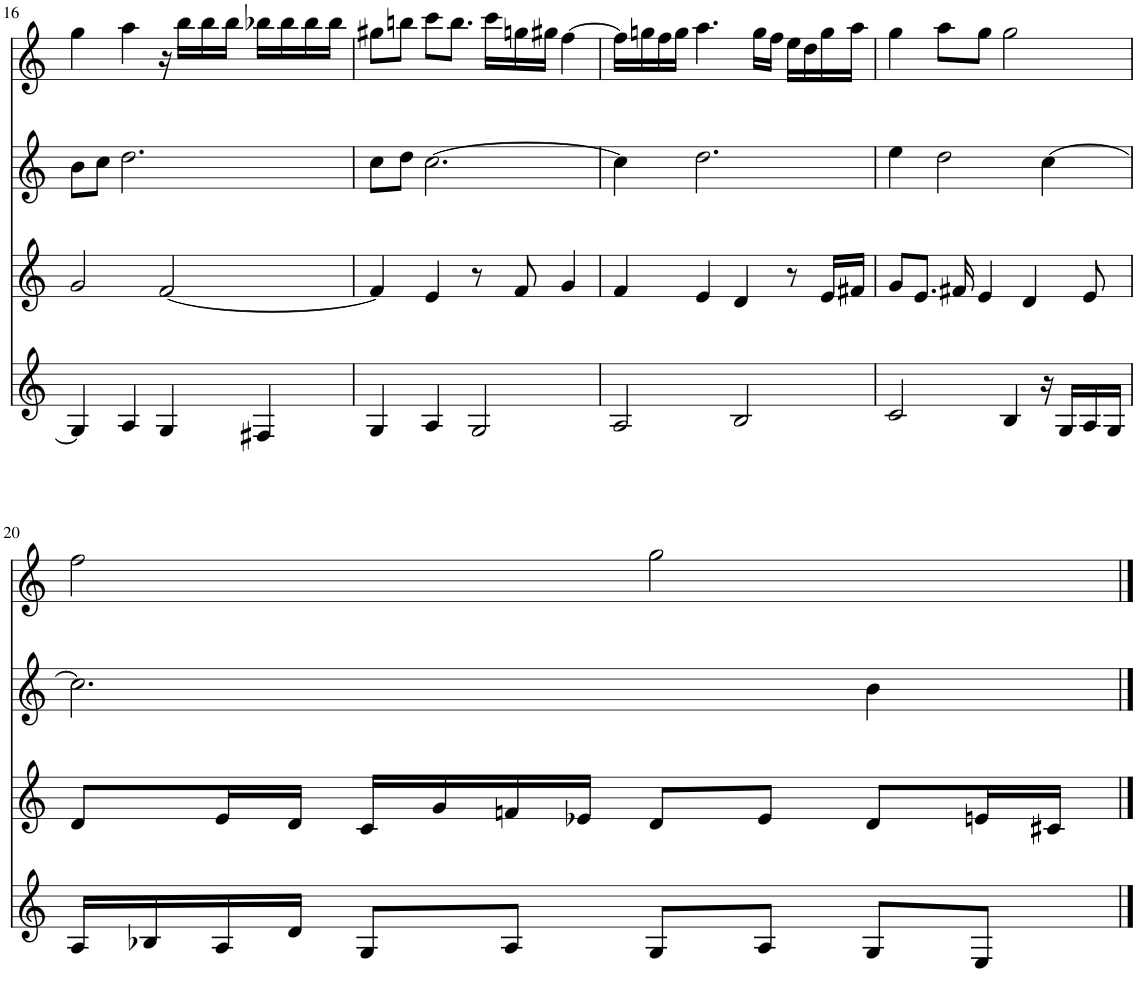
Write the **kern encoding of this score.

**kern	**kern	**kern	**kern
*part4	*part3	*part2	*part1
*staff4	*staff3	*staff2	*staff1
*I"Piano	*I"Piano	*I"Piano	*I"Piano
*I'Pno	*I'Pno	*I'Pno	*I'Pno
!!LO:PB:g=z
*clefG2	*clefG2	*clefG2	*clefG2
*k[]	*k[]	*k[]	*k[]
*M4/4	*M4/4	*M4/4	*M4/4
=16	=16	=16	=16
4G/]	2g/	8b\L	4gg\
.	.	8cc\J	.
4A/	.	2.dd\	4aa\
4G/	[2f/	.	16r
.	.	.	16bb\LL
.	.	.	16bb\
.	.	.	16bb\JJ
4F#X/	.	.	16bb-X\LL
.	.	.	16bb-\
.	.	.	16bb-\
.	.	.	16bb-\JJ
=17	=17	=17	=17
4G/	4f/]	8cc\L	8gg#X\L
.	.	8dd\J	8bbn\J
4A/	4e/	[2.cc\	8ccc\L
.	.	.	8.bb\J
2G/	8r	.	.
.	.	.	16ccc\LL
.	8f/	.	16ggn\
.	.	.	16gg#X\JJ
.	4g/	.	[4ff\
=18	=18	=18	=18
2A/	4f/	4cc\]	16ff\LL]
.	.	.	16ggn\
.	.	.	16ff\
.	.	.	16gg\JJ
.	4e/	2.dd\	4.aa\
2B/	4d/	.	.
.	.	.	16gg\LL
.	.	.	16ff\JJ
.	8r	.	16ee\LL
.	.	.	16dd\
.	16e/LL	.	16gg\
.	16f#X/JJ	.	16aa\JJ
=19	=19	=19	=19
2c/	8g/L	4ee\	4gg\
.	8.e/J	.	.
.	.	2dd\	8aa\L
.	16f#X/	.	.
.	4e/	.	8gg\J
4B/	.	.	2gg\
.	4d/	.	.
16r	.	[4cc\	.
16G/LL	.	.	.
16A/	8e/	.	.
16G/JJ	.	.	.
!!LO:LB:g=z
=20	=20	=20	=20
16A/LL	8d/L	2.cc\]	2ff\
16B-X/	.	.	.
16A/	16e/L	.	.
16d/JJ	16d/JJ	.	.
8G/L	16c/LL	.	.
.	16g/	.	.
8A/J	16fn/	.	.
.	16e-X/JJ	.	.
8G/L	8d/L	.	2gg\
8A/J	8e-/J	.	.
8G/L	8d/L	4b\	.
8E/J	16en/L	.	.
.	16c#X/JJ	.	.
==	==	==	==
*-	*-	*-	*-
